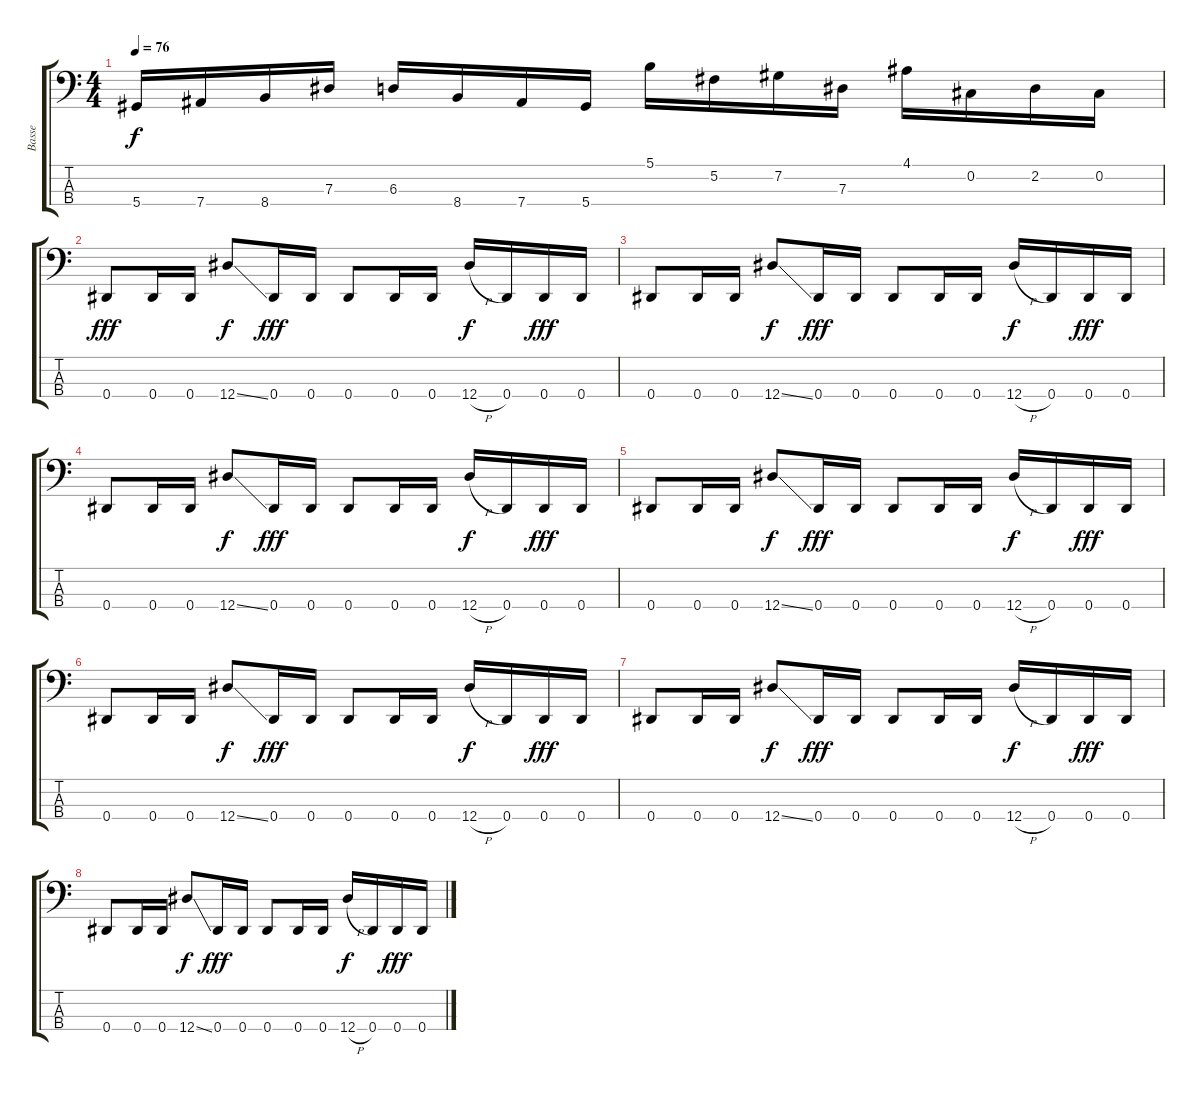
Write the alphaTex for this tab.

\track ("Basse" "Basse") {instrument electricbasspick}
\staff {score tabs}
\tuning (Gb2 Db2 Ab1 Eb1) {hide}
\ts (4 4)
\tempo 76
\clef f4
\ks c
5.4.16{dy f} 7.4.16 8.4.16 7.3.16 6.3.16 8.4.16 7.4.16 5.4.16 5.1.16 5.2.16 7.2.16 7.3.16 4.1.16 0.2.16 2.2.16 0.2.16 |
0.4.8{dy fff} 0.4.16 0.4.16 12.4{ss}.8{dy f} 0.4.16{dy fff} 0.4.16 0.4.8 0.4.16 0.4.16 12.4{h}.16{dy f} 0.4.16 0.4.16{dy fff} 0.4.16 |
0.4.8 0.4.16 0.4.16 12.4{ss}.8{dy f} 0.4.16{dy fff} 0.4.16 0.4.8 0.4.16 0.4.16 12.4{h}.16{dy f} 0.4.16 0.4.16{dy fff} 0.4.16 |
0.4.8 0.4.16 0.4.16 12.4{ss}.8{dy f} 0.4.16{dy fff} 0.4.16 0.4.8 0.4.16 0.4.16 12.4{h}.16{dy f} 0.4.16 0.4.16{dy fff} 0.4.16 |
0.4.8 0.4.16 0.4.16 12.4{ss}.8{dy f} 0.4.16{dy fff} 0.4.16 0.4.8 0.4.16 0.4.16 12.4{h}.16{dy f} 0.4.16 0.4.16{dy fff} 0.4.16 |
0.4.8 0.4.16 0.4.16 12.4{ss}.8{dy f} 0.4.16{dy fff} 0.4.16 0.4.8 0.4.16 0.4.16 12.4{h}.16{dy f} 0.4.16 0.4.16{dy fff} 0.4.16 |
0.4.8 0.4.16 0.4.16 12.4{ss}.8{dy f} 0.4.16{dy fff} 0.4.16 0.4.8 0.4.16 0.4.16 12.4{h}.16{dy f} 0.4.16 0.4.16{dy fff} 0.4.16 |
0.4.8 0.4.16 0.4.16 12.4{ss}.8{dy f} 0.4.16{dy fff} 0.4.16 0.4.8 0.4.16 0.4.16 12.4{h}.16{dy f} 0.4.16 0.4.16{dy fff} 0.4.16
